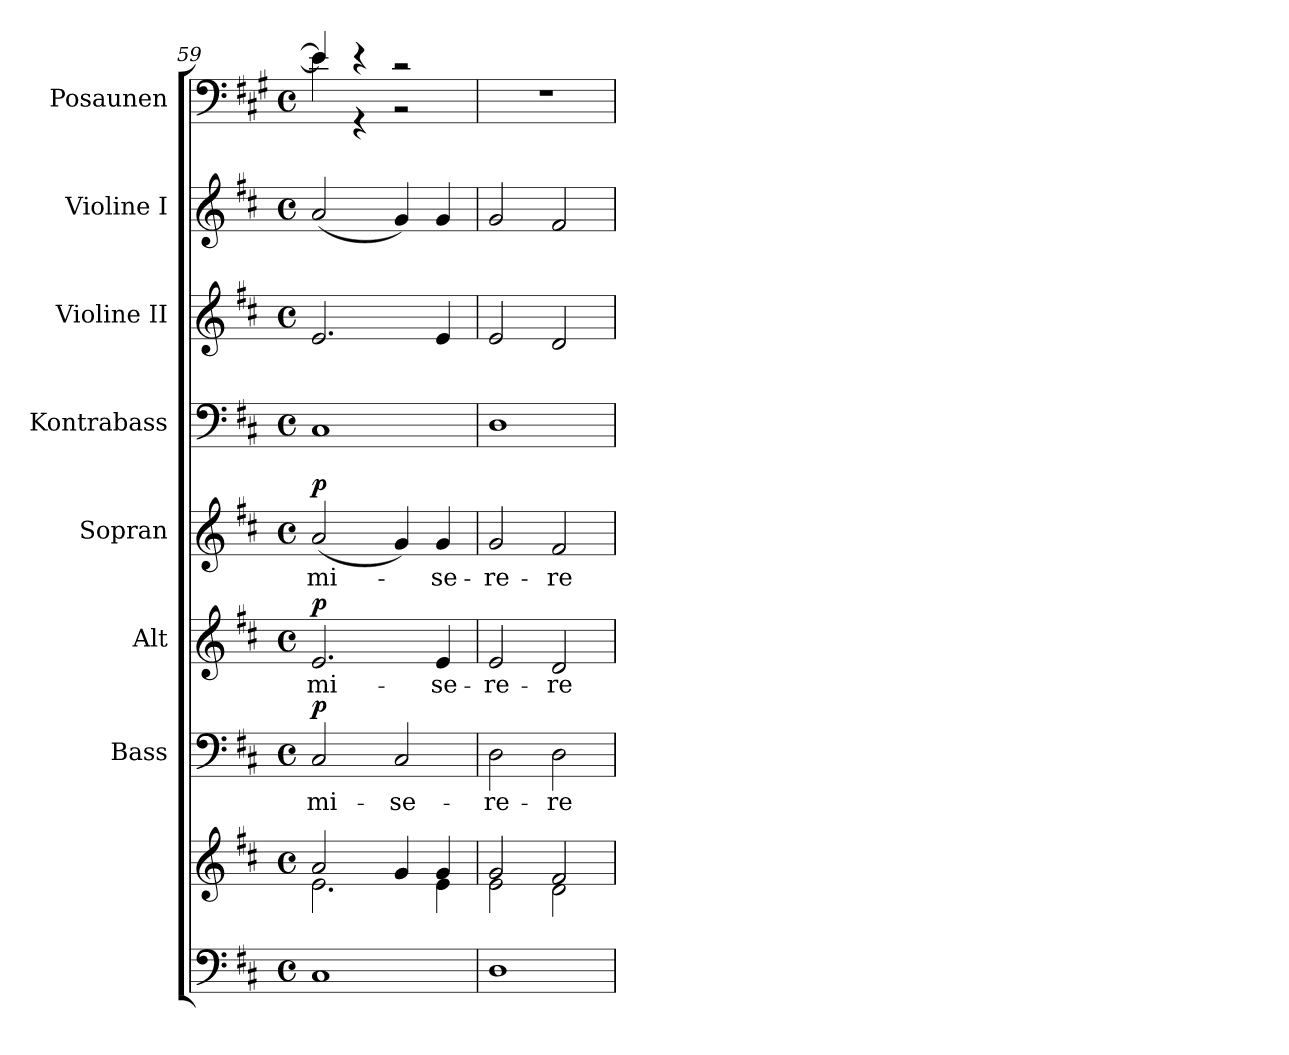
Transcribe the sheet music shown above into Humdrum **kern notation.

**kern	**kern	**kern	**text	**dynam	**kern	**text	**dynam	**kern	**text	**dynam	**kern	**kern	**kern	**kern
*part8	*part8	*part7	*part7	*part7	*part6	*part6	*part6	*part5	*part5	*part5	*part4	*part3	*part2	*part1
*staff9	*staff8	*staff7	*staff7	*staff7	*staff6	*staff6	*staff6	*staff5	*staff5	*staff5	*staff4	*staff3	*staff2	*staff1
*	*	*I"Bass	*	*	*I"Alt	*	*	*I"Sopran	*	*	*I"Kontrabass	*I"Violine II	*I"Violine I	*I"Posaunen
*	*	*I'B.	*	*	*I'A.	*	*	*I'S.	*	*	*I'Kb.	*I'Vl. II	*I'Vl. I	*I'Pos.
*clefF4	*clefG2	*clefF4	*	*	*clefG2	*	*	*clefG2	*	*	*clefF4	*clefG2	*clefG2	*clefF4
*	*	*	*	*	*	*	*	*	*	*	*ITrd7c12	*	*	*ITrd4c7
*k[f#c#]	*k[f#c#]	*k[f#c#]	*	*	*k[f#c#]	*	*	*k[f#c#]	*	*	*k[f#c#]	*k[f#c#]	*k[f#c#]	*k[f#c#]
*D:	*D:	*D:	*	*	*D:	*	*	*D:	*	*	*D:	*D:	*D:	*D:
*M4/4	*M4/4	*M4/4	*	*	*M4/4	*	*	*M4/4	*	*	*M4/4	*M4/4	*M4/4	*M4/4
*met(c)	*met(c)	*met(c)	*	*	*met(c)	*	*	*met(c)	*	*	*met(c)	*met(c)	*met(c)	*met(c)
=59	=59	=59	=59	=59	=59	=59	=59	=59	=59	=59	=59	=59	=59	=59
*	*^	*	*	*	*	*	*	*	*	*	*	*	*	*
!	!	!	!	!LO:LY:b	!LO:DY:a	!	!LO:LY:b	!LO:DY:a	!	!LO:LY:b	!LO:DY:a	!	!	!	!
*	*	*	*	*	*	*	*	*	*	*	*	*	*	*	*^
1C#	2a/	2.e\	2C#/	mi-	p	2.e/	mi-	p	(<2a/	mi-	p	1CC#	2.e/	(<2a/	4A/]	4A\]
.	.	.	.	.	.	.	.	.	.	.	.	.	.	.	4r	4r
!	!	!	!	!LO:LY:b	!	!	!	!	!	!	!	!	!	!	!	!
.	4g/	.	2C#/	-se-	.	.	.	.	4g/)	.	.	.	.	4g/)	2r	2r
!	!	!	!	!	!	!	!LO:LY:b	!	!	!LO:LY:b	!	!	!	!	!	!
.	4g/	4e\	.	.	.	4e/	-se-	.	4g/	-se-	.	.	4e/	4g/	.	.
*	*	*	*	*	*	*	*	*	*	*	*	*	*	*	*v	*v
=60	=60	=60	=60	=60	=60	=60	=60	=60	=60	=60	=60	=60	=60	=60	=60
!	!	!	!	!LO:LY:b	!	!	!LO:LY:b	!	!	!LO:LY:b	!	!	!	!	!
1D	2g/	2e\	2D\	-re-	.	2e/	-re-	.	2g/	-re-	.	1DD	2e/	2g/	1r
!	!	!	!	!LO:LY:b	!	!	!LO:LY:b	!	!	!LO:LY:b	!	!	!	!	!
.	2f#/	2d\	2D\	-re	.	2d/	-re	.	2f#/	-re	.	.	2d/	2f#/	.
*	*v	*v	*	*	*	*	*	*	*	*	*	*	*	*	*
=	=	=	=	=	=	=	=	=	=	=	=	=	=	=
*-	*-	*-	*-	*-	*-	*-	*-	*-	*-	*-	*-	*-	*-	*-
